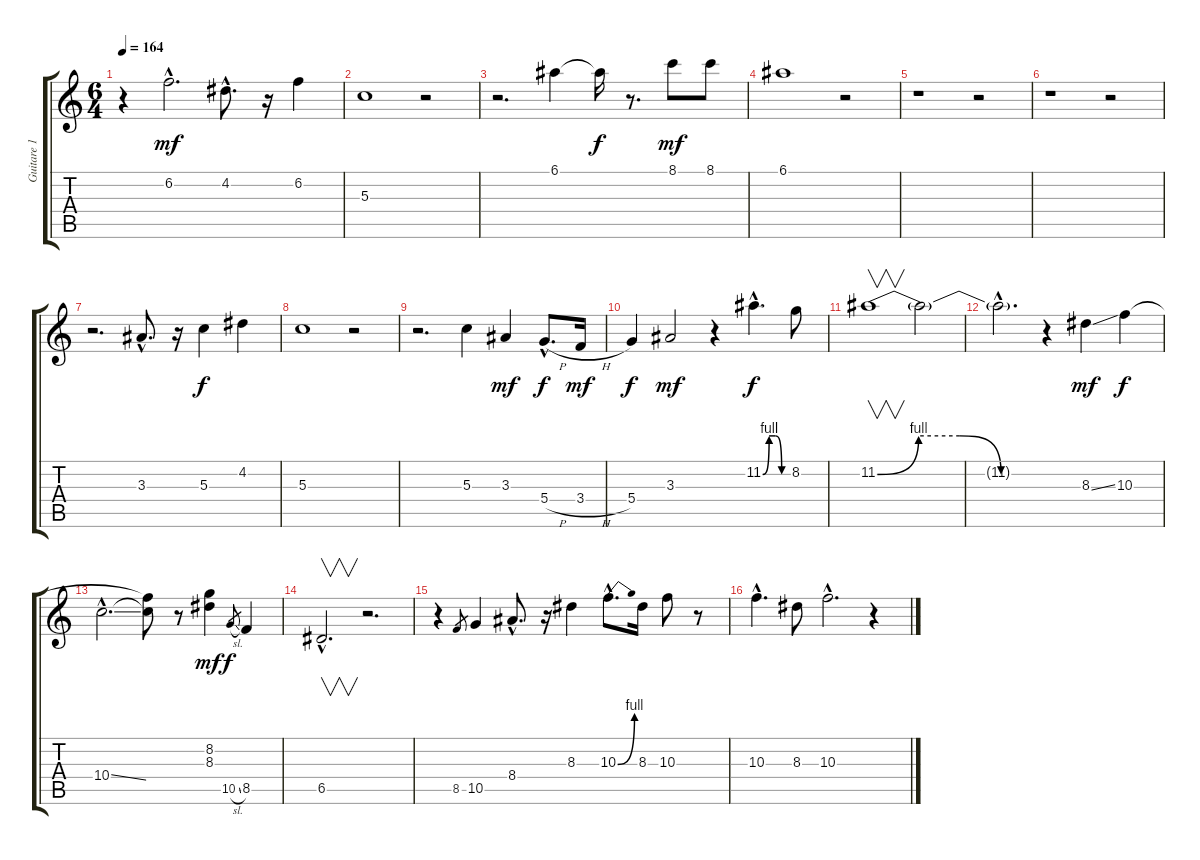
\track ("Guitare 1" "Guitare 1") {instrument overdrivenguitar}
\staff {score tabs}
\tuning (E4 B3 G3 D3 A2 E2) {hide}
\ts (6 4)
\tempo 164
\clef g2
\ks c
r.4{dy mf} 6.2{hac}.2{d} 4.2{hac}.8{d} r.16 6.2.4 |
5.3.1 r.2 |
r.2{d} 6.1.4 6.1{t}.16{dy f} r.8{d} 8.1.8{dy mf} 8.1.8 |
6.1.1 r.2 |
r.1 r.2 |
r.1 r.2 |
r.2{d} 3.3{hac}.8{d} r.16 5.3.4{dy f} 4.2.4 |
5.3.1 r.2 |
r.2{d} 5.3.4 3.3.4{dy mf} 5.4{h hac}.8{d dy f} 3.4{h}.16{dy mf} |
5.4.4{dy f} 3.3.2{dy mf} r.4 11.2{be (custom 0 0 15 4 30 4 45 0 60 0) hac}.4{d dy f} 8.2.8 |
11.2{be (custom 0 0 15 4 30 4 45 0 60 0)}.1{v} 11.2{t}.2 |
11.2{hac t}.2{d} r.4 8.3{ss}.4{dy mf} 10.3.4{dy f} |
10.4{ss hac}.2{d} (10.3{t} 10.4{t}).8 r.8 (8.2 8.3).4{dy mf} 10.5{sl}.8{gr dy f} 8.5.4 |
6.5{hac}.2{v d} r.2{d} |
r.4 8.5.8{gr} 10.5.4 8.4{hac}.8{d} r.16 8.3.4 10.3{be (bend 0 0 60 4) hac}.8{d} 8.3.16 10.3.8 r.8 |
10.3{hac}.4{d} 8.3.8 10.3{hac}.2{d} r.4
